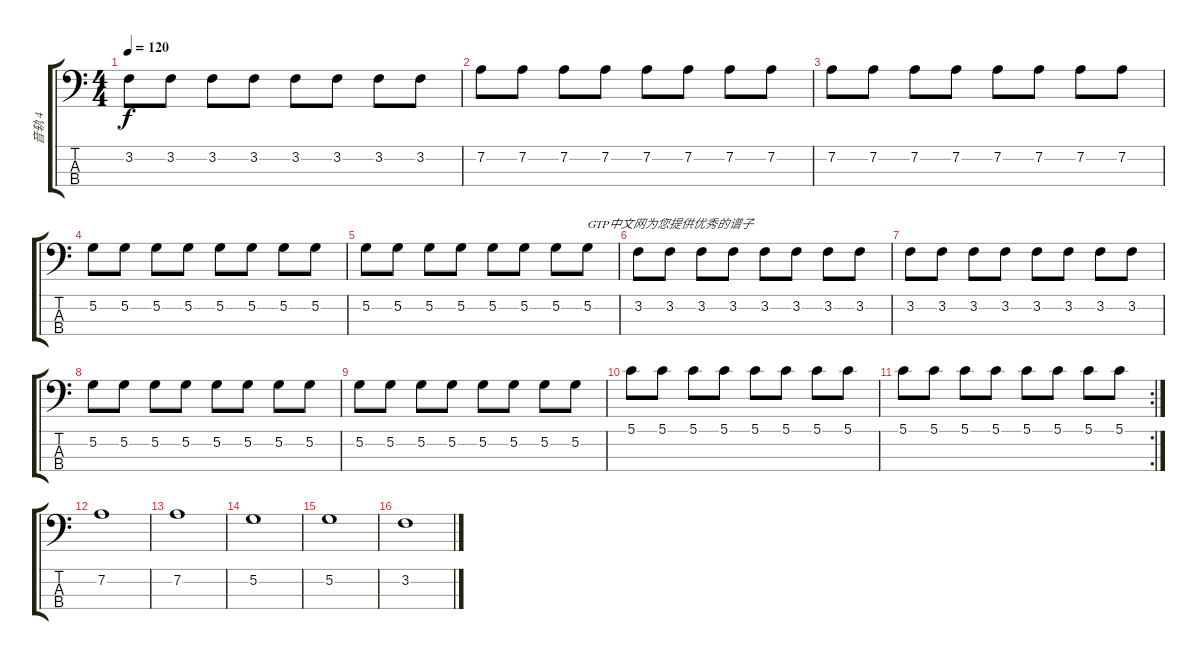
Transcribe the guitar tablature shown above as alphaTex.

\track ("音轨 4" "音轨 4") {instrument electricbassfinger}
\staff {score tabs}
\tuning (G2 D2 A1 E1) {hide}
\ts (4 4)
\tempo 120
\clef f4
\ks c
3.2.8{dy f} 3.2.8 3.2.8 3.2.8 3.2.8 3.2.8 3.2.8 3.2.8 |
7.2.8 7.2.8 7.2.8 7.2.8 7.2.8 7.2.8 7.2.8 7.2.8 |
7.2.8 7.2.8 7.2.8 7.2.8 7.2.8 7.2.8 7.2.8 7.2.8 |
5.2.8 5.2.8 5.2.8 5.2.8 5.2.8 5.2.8 5.2.8 5.2.8 |
5.2.8 5.2.8 5.2.8 5.2.8 5.2.8 5.2.8 5.2.8 5.2.8{txt "GTP中文网为您提供优秀的谱子"} |
3.2.8 3.2.8 3.2.8 3.2.8 3.2.8 3.2.8 3.2.8 3.2.8 |
3.2.8 3.2.8 3.2.8 3.2.8 3.2.8 3.2.8 3.2.8 3.2.8 |
5.2.8 5.2.8 5.2.8 5.2.8 5.2.8 5.2.8 5.2.8 5.2.8 |
5.2.8 5.2.8 5.2.8 5.2.8 5.2.8 5.2.8 5.2.8 5.2.8 |
5.1.8 5.1.8 5.1.8 5.1.8 5.1.8 5.1.8 5.1.8 5.1.8 |
\rc 2
5.1.8 5.1.8 5.1.8 5.1.8 5.1.8 5.1.8 5.1.8 5.1.8 |
7.2.1 |
7.2.1 |
5.2.1 |
5.2.1 |
3.2.1
